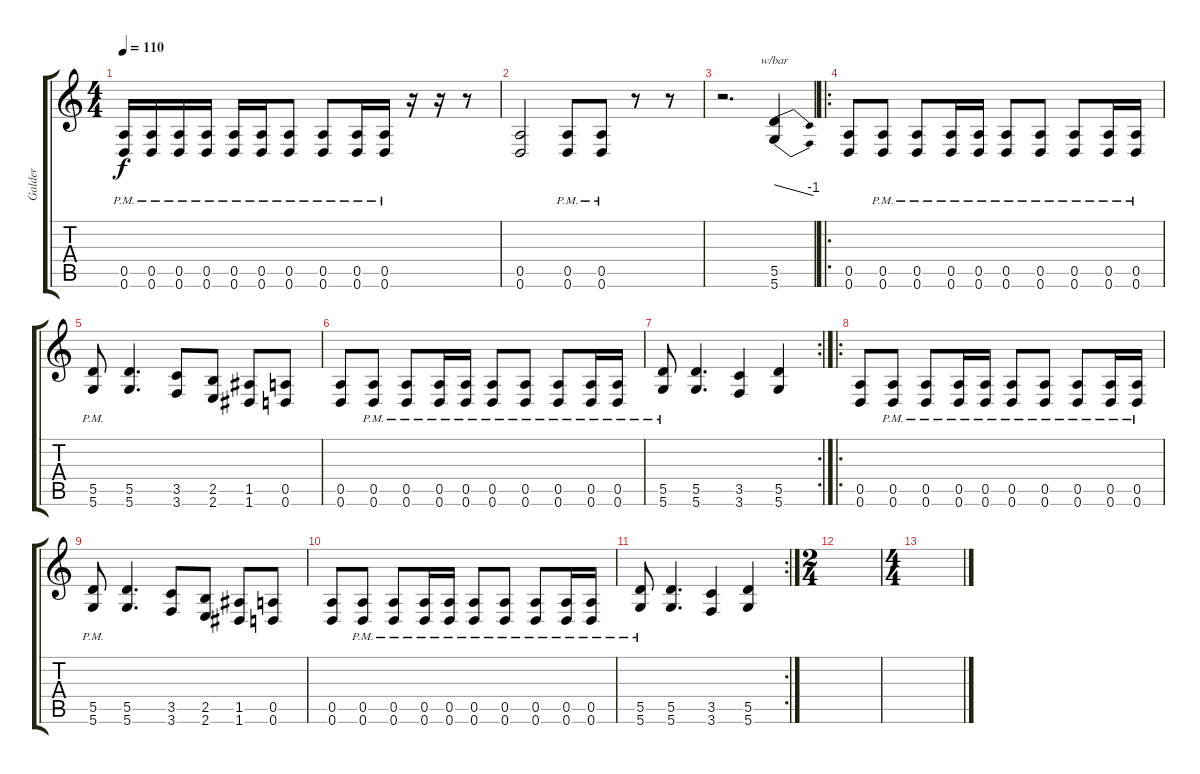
\track ("Galder" "Galder") {instrument distortionguitar}
\staff {score tabs}
\tuning (E4 B3 G3 D3 A2 D2) {hide}
\ts (4 4)
\tempo 110
\clef g2
\ks c
(0.5{pm} 0.6{pm}).16{dy f} (0.5{pm} 0.6{pm}).16 (0.5{pm} 0.6{pm}).16 (0.5{pm} 0.6{pm}).16 (0.5{pm} 0.6{pm}).16 (0.5{pm} 0.6{pm}).16 (0.5{pm} 0.6{pm}).8 (0.5{pm} 0.6{pm}).8 (0.5{pm} 0.6{pm}).16 (0.5{pm} 0.6{pm}).16 r.16 r.16 r.8 |
(0.5 0.6).2 (0.5{pm} 0.6{pm}).8 (0.5{pm} 0.6{pm}).8 r.8 r.8 |
r.2{d} (5.5 5.6).4{tbe (dive default 0 0 60 -4)} |
\ro
(0.5 0.6).8 (0.5{pm} 0.6{pm}).8 (0.5{pm} 0.6{pm}).8 (0.5{pm} 0.6{pm}).16 (0.5{pm} 0.6{pm}).16 (0.5{pm} 0.6{pm}).8 (0.5{pm} 0.6{pm}).8 (0.5{pm} 0.6{pm}).8 (0.5{pm} 0.6{pm}).16 (0.5{pm} 0.6{pm}).16 |
(5.5{pm} 5.6{pm}).8 (5.5 5.6).4{d} (3.5 3.6).8 (2.5 2.6).8 (1.5 1.6).8 (0.5 0.6).8 |
(0.5 0.6).8 (0.5{pm} 0.6{pm}).8 (0.5{pm} 0.6{pm}).8 (0.5{pm} 0.6{pm}).16 (0.5{pm} 0.6{pm}).16 (0.5{pm} 0.6{pm}).8 (0.5{pm} 0.6{pm}).8 (0.5{pm} 0.6{pm}).8 (0.5{pm} 0.6{pm}).16 (0.5{pm} 0.6{pm}).16 |
\rc 2
(5.5{pm} 5.6{pm}).8 (5.5 5.6).4{d} (3.5 3.6).4 (5.5 5.6).4 |
\ro
(0.5 0.6).8 (0.5{pm} 0.6{pm}).8 (0.5{pm} 0.6{pm}).8 (0.5{pm} 0.6{pm}).16 (0.5{pm} 0.6{pm}).16 (0.5{pm} 0.6{pm}).8 (0.5{pm} 0.6{pm}).8 (0.5{pm} 0.6{pm}).8 (0.5{pm} 0.6{pm}).16 (0.5{pm} 0.6{pm}).16 |
(5.5{pm} 5.6{pm}).8 (5.5 5.6).4{d} (3.5 3.6).8 (2.5 2.6).8 (1.5 1.6).8 (0.5 0.6).8 |
(0.5 0.6).8 (0.5{pm} 0.6{pm}).8 (0.5{pm} 0.6{pm}).8 (0.5{pm} 0.6{pm}).16 (0.5{pm} 0.6{pm}).16 (0.5{pm} 0.6{pm}).8 (0.5{pm} 0.6{pm}).8 (0.5{pm} 0.6{pm}).8 (0.5{pm} 0.6{pm}).16 (0.5{pm} 0.6{pm}).16 |
\rc 2
(5.5{pm} 5.6{pm}).8 (5.5 5.6).4{d} (3.5 3.6).4 (5.5 5.6).4 |
\ts (2 4)
|
\ts (4 4)
